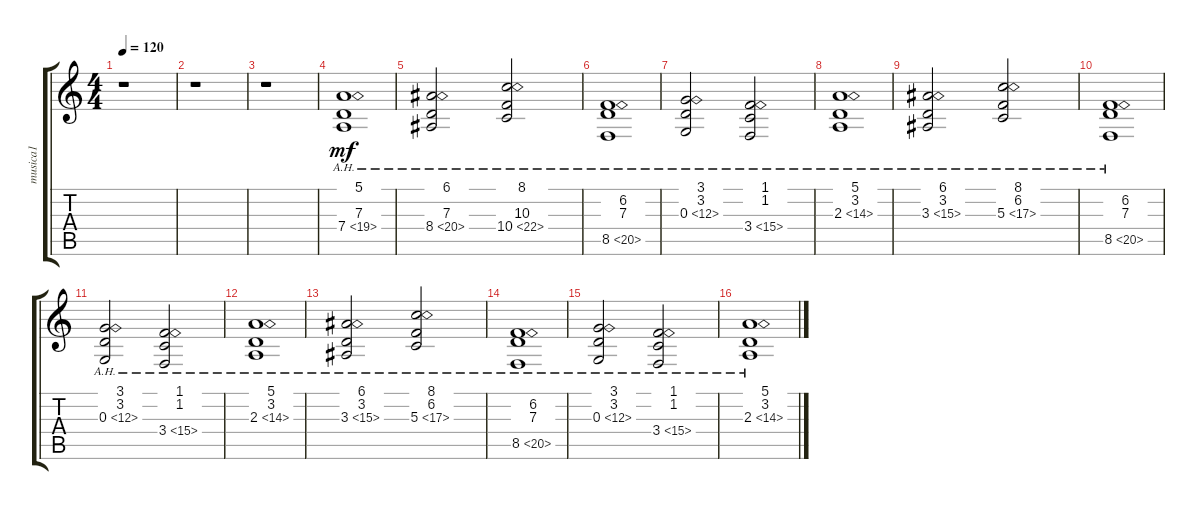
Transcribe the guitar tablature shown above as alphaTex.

\track ("musica1" "musica1") {instrument stringensemble1}
\staff {score tabs}
\tuning (E4 B3 G3 D3 A2 E2) {hide}
\ts (4 4)
\tempo 120
\clef g2
\ks c
r.1{dy mp} |
r.1 |
r.1 |
(5.1 7.3 7.4{ah 12}).1{dy mf volume 12 instrument stringensemble1} |
(6.1 7.3 8.4{ah 12}).2{volume 12} (8.1 10.3 10.4{ah 12}).2{volume 12} |
(6.2 7.3 8.5{ah 12}).1{volume 12} |
(3.1 3.2 0.3{ah 12}).2{volume 12} (1.1 1.2 3.4{ah 12}).2{volume 12} |
(5.1 3.2 2.3{ah 12}).1{volume 14} |
(6.1 3.2 3.3{ah 12}).2{volume 14} (8.1 6.2 5.3{ah 12}).2{volume 14} |
(6.2 7.3 8.5{ah 12}).1{volume 14} |
(3.1 3.2 0.3{ah 12}).2{volume 14} (1.1 1.2 3.4{ah 12}).2{volume 14} |
(5.1 3.2 2.3{ah 12}).1{volume 14} |
(6.1 3.2 3.3{ah 12}).2{volume 14} (8.1 6.2 5.3{ah 12}).2{volume 14} |
(6.2 7.3 8.5{ah 12}).1{volume 14} |
(3.1 3.2 0.3{ah 12}).2{volume 14} (1.1 1.2 3.4{ah 12}).2{volume 14} |
(5.1 3.2 2.3{ah 12}).1{volume 14}
